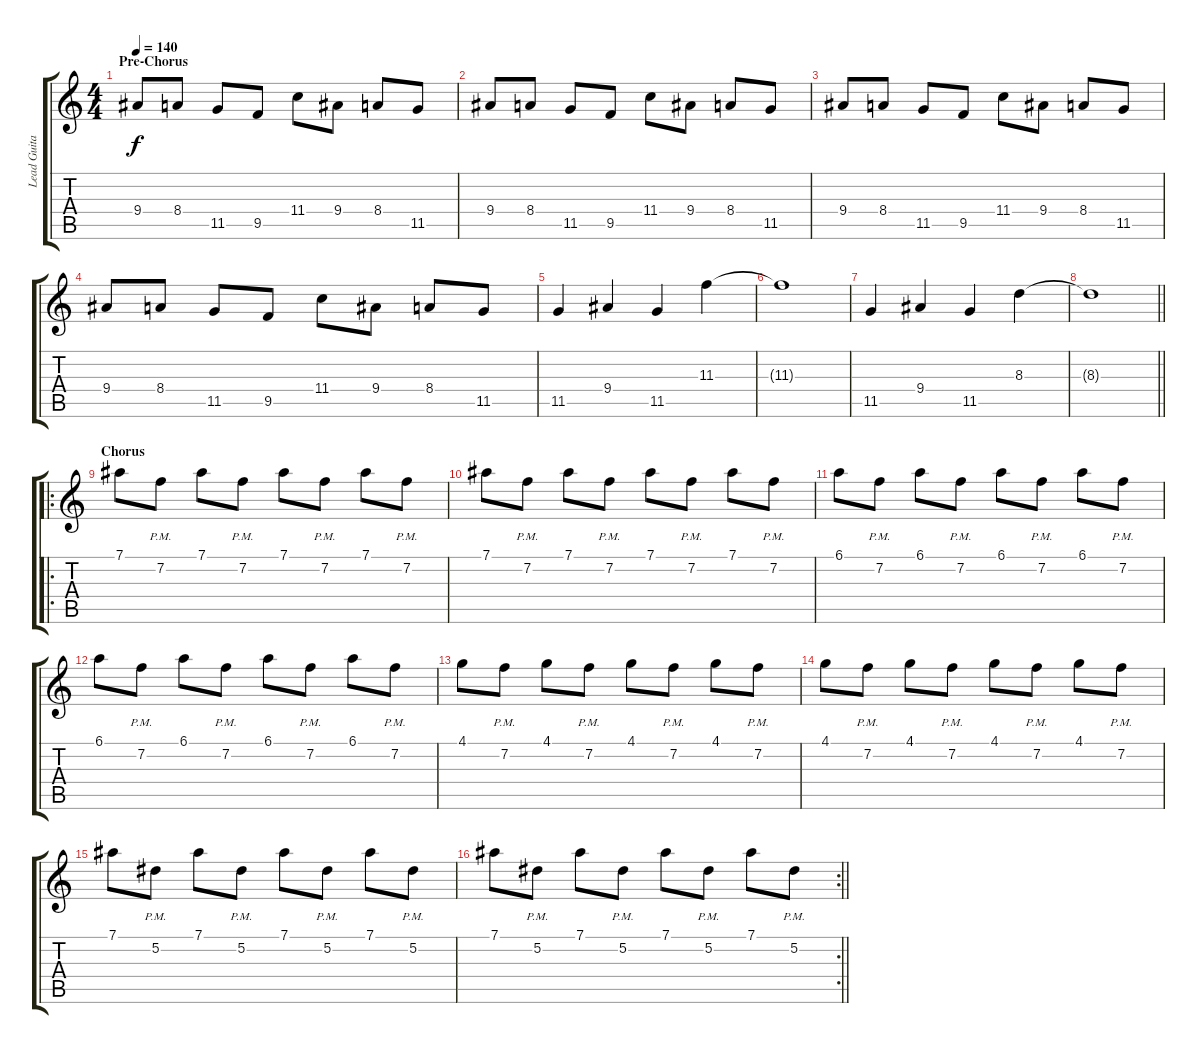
\track ("Lead Guitar" "Lead Guita") {instrument distortionguitar}
\staff {score tabs}
\tuning (Eb4 Bb3 Gb3 Db3 Ab2 Eb2) {hide}
\ts (4 4)
\section ("" "Pre-Chorus")
\tempo 140
\clef g2
\ks c
9.4.8{dy f} 8.4.8 11.5.8 9.5.8 11.4.8 9.4.8 8.4.8 11.5.8 |
9.4.8 8.4.8 11.5.8 9.5.8 11.4.8 9.4.8 8.4.8 11.5.8 |
9.4.8 8.4.8 11.5.8 9.5.8 11.4.8 9.4.8 8.4.8 11.5.8 |
9.4.8 8.4.8 11.5.8 9.5.8 11.4.8 9.4.8 8.4.8 11.5.8 |
11.5.4 9.4.4 11.5.4 11.3.4 |
11.3{t}.1 |
11.5.4 9.4.4 11.5.4 8.3.4 |
\barLineRight lightlight
8.3{t}.1 |
\ro
\section ("" "Chorus")
7.1.8 7.2{pm}.8 7.1.8 7.2{pm}.8 7.1.8 7.2{pm}.8 7.1.8 7.2{pm}.8 |
7.1.8 7.2{pm}.8 7.1.8 7.2{pm}.8 7.1.8 7.2{pm}.8 7.1.8 7.2{pm}.8 |
6.1.8 7.2{pm}.8 6.1.8 7.2{pm}.8 6.1.8 7.2{pm}.8 6.1.8 7.2{pm}.8 |
6.1.8 7.2{pm}.8 6.1.8 7.2{pm}.8 6.1.8 7.2{pm}.8 6.1.8 7.2{pm}.8 |
4.1.8 7.2{pm}.8 4.1.8 7.2{pm}.8 4.1.8 7.2{pm}.8 4.1.8 7.2{pm}.8 |
4.1.8 7.2{pm}.8 4.1.8 7.2{pm}.8 4.1.8 7.2{pm}.8 4.1.8 7.2{pm}.8 |
7.1.8 5.2{pm}.8 7.1.8 5.2{pm}.8 7.1.8 5.2{pm}.8 7.1.8 5.2{pm}.8 |
\rc 2
\barLineRight lightlight
7.1.8 5.2{pm}.8 7.1.8 5.2{pm}.8 7.1.8 5.2{pm}.8 7.1.8 5.2{pm}.8
